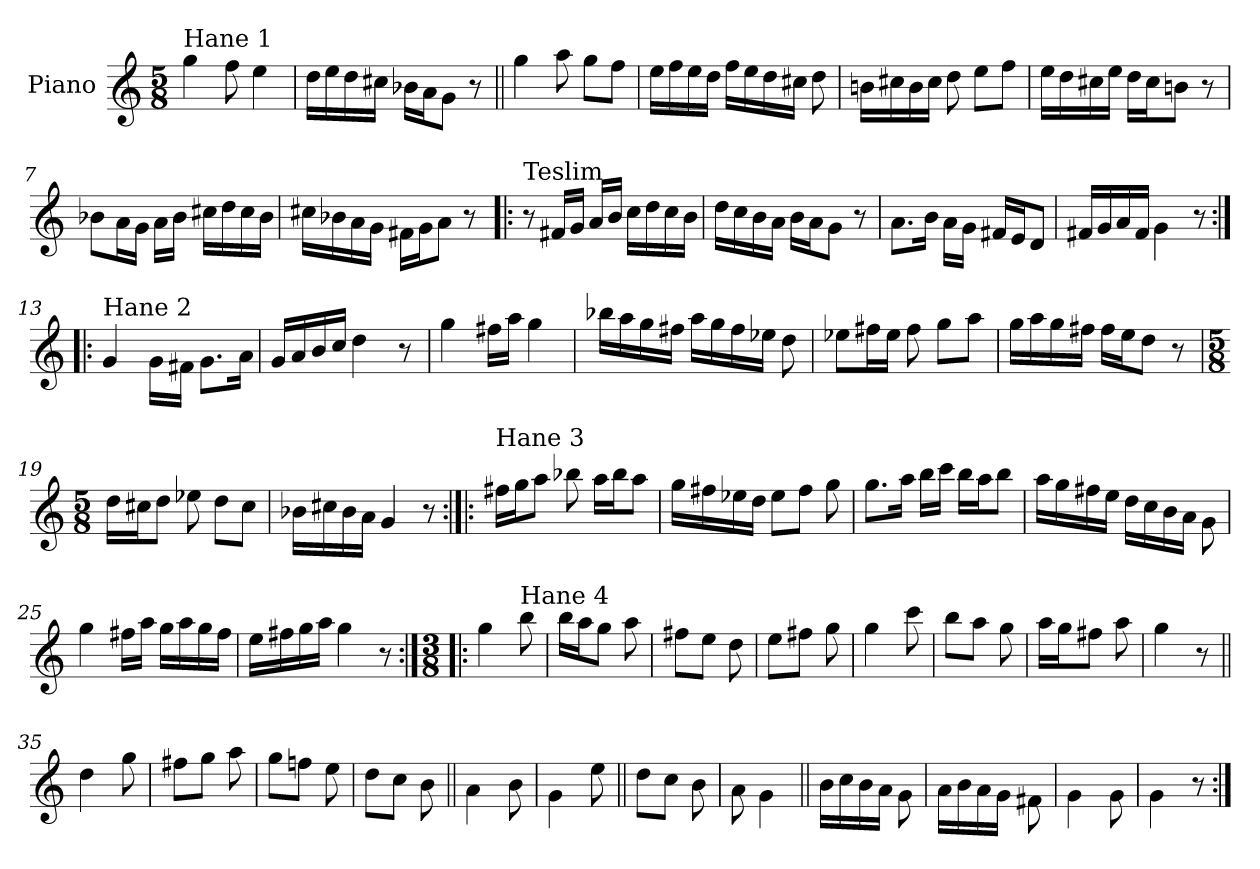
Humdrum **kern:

**kern
*part1
*staff1
*I"Piano
*I'Pno.
*clefG2
*k[]
*M5/8
=1
!LO:TX:a:t=Hane 1
4gg\
8ff\
4ee\
=2
16dd\LL
16ee\
16dd\
16cc#X\JJ
16b-X\LL
16a\J
8g\J
8r
=3||
4gg\
8aa\
8gg\L
8ff\J
=4
16ee\LL
16ff\
16ee\
16dd\JJ
16ff\LL
16ee\
16dd\
16cc#X\JJ
8dd\
!!LO:LB:g=z
=5
16bn\LL
16cc#X\
16b\
16cc#\JJ
8dd\
8ee\L
8ff\J
=6
16ee\LL
16dd\
16cc#X\
16ee\JJ
16dd\LL
16cc#\J
8bn\J
8r
=7
8b-X\L
16a\L
16g\JJ
16a\LL
16b-\JJ
16cc#X\LL
16dd\
16cc#\
16b-\JJ
=8
16cc#X\LL
16b-X\
16a\
16g\JJ
16f#X\LL
16g\J
8a\J
8r
!!LO:LB:g=z
=9!|:
!LO:TX:a:t=Teslim
8r
16f#X/LL
16g/JJ
16a/LL
16b/JJ
16cc\LL
16dd\
16cc\
16b\JJ
=10
16dd\LL
16cc\
16b\
16a\JJ
16b\LL
16a\J
8g\J
8r
=11
8.a\L
16b\Jk
16a\LL
16g\JJ
16f#X/LL
16e/J
8d/J
=12
16f#X/LL
16g/
16a/
16f#/JJ
4g\
8r
!!LO:LB:g=z
=13:|!|:
!LO:TX:a:t=Hane 2
4g/
16g\LL
16f#X\JJ
8.g\L
16a\Jk
=14
16g/LL
16a/
16b/
16cc/JJ
4dd\
8r
=15
4gg\
16ff#X\LL
16aa\JJ
4gg\
=16
16bb-X\LL
16aa\
16gg\
16ff#X\JJ
16aa\LL
16gg\
16ff#\
16ee-X\JJ
8dd\
!!LO:LB:g=z
=17
8ee-X\L
16ff#X\L
16ee-\JJ
8ff#\
8gg\L
8aa\J
=18
16gg\LL
16aa\
16gg\
16ff#X\JJ
16ff#\LL
16ee\J
8dd\J
8r
=19
*M5/8
16dd\LL
16cc#X\J
8dd\J
8ee-X\
8dd\L
8cc#\J
=20
16b-X\LL
16cc#X\
16b-\
16a\JJ
4g/
8r
!!LO:LB:g=z
=21:|!|:
!LO:TX:a:t=Hane 3
16ff#X\LL
16gg\J
8aa\J
8bb-X\
16aa\LL
16bb-\J
8aa\J
=22
16gg\LL
16ff#X\
16ee-X\
16dd\JJ
8ee-\L
8ff#\J
8gg\
=23
8.gg\L
16aa\Jk
16bb\LL
16ccc\JJ
16bb\LL
16aa\J
8bb\J
=24
16aa\LL
16gg\
16ff#X\
16ee\JJ
16dd\LL
16cc\
16b\
16a\JJ
8g\
!!LO:LB:g=z
=25
4gg\
16ff#X\LL
16aa\JJ
16gg\LL
16aa\
16gg\
16ff#\JJ
=26
16ee\LL
16ff#X\
16gg\
16aa\JJ
4gg\
8r
=27:|!|:
*M3/8
4gg\
!LO:TX:a:t=Hane 4
8bb\
=28
16bb\LL
16aa\J
8gg\J
8aa\
=29
8ff#X\L
8ee\J
8dd\
!!LO:LB:g=z
=30
8ee\L
8ff#X\J
8gg\
=31
4gg\
8ccc\
=32
8bb\L
8aa\J
8gg\
=33
16aa\LL
16gg\J
8ff#X\J
8aa\
=34
4gg\
8r
=35||
4dd\
8gg\
!!LO:LB:g=z
=36
8ff#X\L
8gg\J
8aa\
=37
8gg\L
8ffn\J
8ee\
=38
8dd\L
8cc\J
8b\
=39||
4a\
8b\
=40
4g\
8ee\
=41||
8dd\L
8cc\J
8b\
!!LO:LB:g=z
=42
8a\
4g\
=43||
16b\LL
16cc\
16b\
16a\JJ
8g\
=44
16a\LL
16b\
16a\
16g\JJ
8f#X\
=45
4g\
8g\
=46
4g\
8r
=:|!
*-
